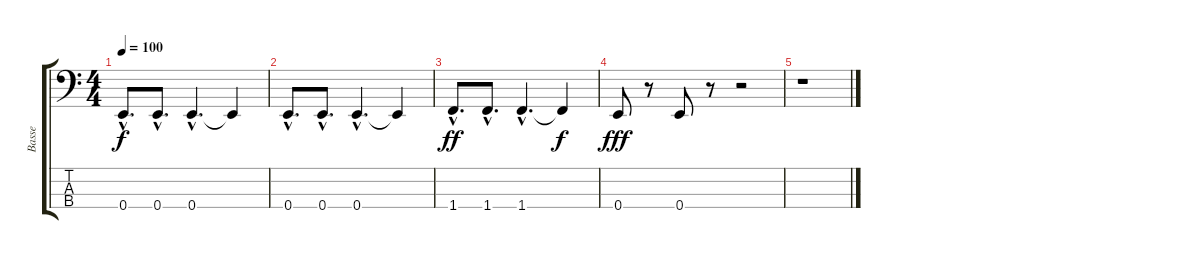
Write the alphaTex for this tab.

\track ("Basse" "Basse") {instrument electricbassfinger}
\staff {score tabs}
\tuning (G2 D2 A1 E1) {hide}
\ts (4 4)
\tempo 100
\clef f4
\ks c
0.4{hac}.8{d dy f} 0.4{hac}.8{d} 0.4{hac}.4{d} 0.4{t}.4 |
0.4{hac}.8{d} 0.4{hac}.8{d} 0.4{hac}.4{d} 0.4{t}.4 |
1.4{hac}.8{d dy ff} 1.4{hac}.8{d} 1.4{hac}.4{d} 1.4{t}.4{dy f} |
0.4.8{dy fff} r.8 0.4.8 r.8 r.2 |
r.1
